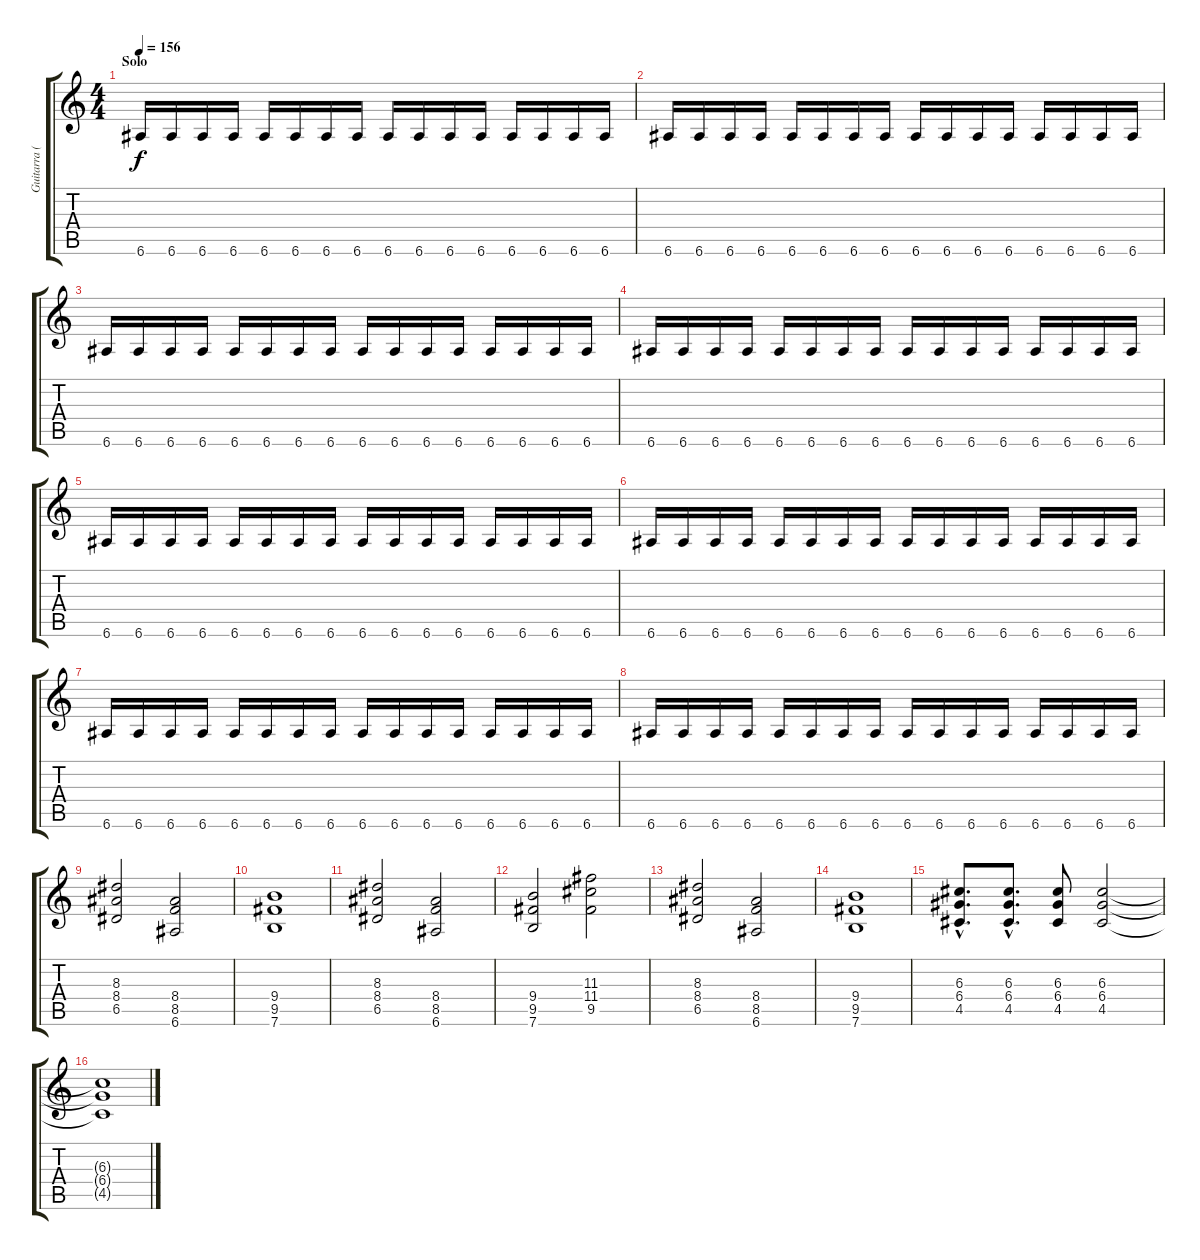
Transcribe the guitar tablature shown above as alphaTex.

\track ("Guitarra (Jero)" "Guitarra (") {instrument distortionguitar}
\staff {score tabs}
\tuning (E4 B3 G3 D3 A2 E2) {hide}
\ts (4 4)
\section ("" "Solo")
\tempo 156
\clef g2
\ks c
6.6.16{dy f} 6.6.16 6.6.16 6.6.16 6.6.16 6.6.16 6.6.16 6.6.16 6.6.16 6.6.16 6.6.16 6.6.16 6.6.16 6.6.16 6.6.16 6.6.16 |
6.6.16 6.6.16 6.6.16 6.6.16 6.6.16 6.6.16 6.6.16 6.6.16 6.6.16 6.6.16 6.6.16 6.6.16 6.6.16 6.6.16 6.6.16 6.6.16 |
6.6.16 6.6.16 6.6.16 6.6.16 6.6.16 6.6.16 6.6.16 6.6.16 6.6.16 6.6.16 6.6.16 6.6.16 6.6.16 6.6.16 6.6.16 6.6.16 |
6.6.16 6.6.16 6.6.16 6.6.16 6.6.16 6.6.16 6.6.16 6.6.16 6.6.16 6.6.16 6.6.16 6.6.16 6.6.16 6.6.16 6.6.16 6.6.16 |
6.6.16 6.6.16 6.6.16 6.6.16 6.6.16 6.6.16 6.6.16 6.6.16 6.6.16 6.6.16 6.6.16 6.6.16 6.6.16 6.6.16 6.6.16 6.6.16 |
6.6.16 6.6.16 6.6.16 6.6.16 6.6.16 6.6.16 6.6.16 6.6.16 6.6.16 6.6.16 6.6.16 6.6.16 6.6.16 6.6.16 6.6.16 6.6.16 |
6.6.16 6.6.16 6.6.16 6.6.16 6.6.16 6.6.16 6.6.16 6.6.16 6.6.16 6.6.16 6.6.16 6.6.16 6.6.16 6.6.16 6.6.16 6.6.16 |
6.6.16 6.6.16 6.6.16 6.6.16 6.6.16 6.6.16 6.6.16 6.6.16 6.6.16 6.6.16 6.6.16 6.6.16 6.6.16 6.6.16 6.6.16 6.6.16 |
(8.3 8.4 6.5).2 (8.4 8.5 6.6).2 |
(9.4 9.5 7.6).1 |
(8.3 8.4 6.5).2 (8.4 8.5 6.6).2 |
(9.4 9.5 7.6).2 (11.3 11.4 9.5).2 |
(8.3 8.4 6.5).2 (8.4 8.5 6.6).2 |
(9.4 9.5 7.6).1 |
(6.3{hac} 6.4{hac} 4.5{hac}).8{d} (6.3{hac} 6.4{hac} 4.5{hac}).8{d} (6.3 6.4 4.5).8 (6.3 6.4 4.5).2 |
(6.3{t} 6.4{t} 4.5{t}).1
